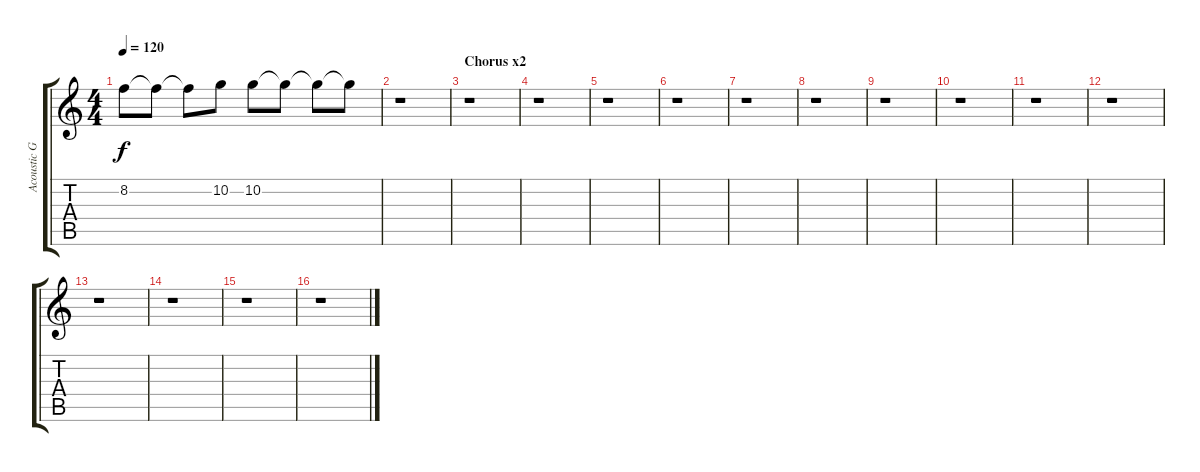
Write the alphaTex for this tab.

\track ("Acoustic Guitar" "Acoustic G") {instrument acousticguitarnylon}
\staff {score tabs}
\tuning (D4 A3 F3 C3 G2 C2) {hide}
\ts (4 4)
\tempo 120
\clef g2
\ks c
8.2.8{dy f} 8.2{t}.8 8.2{t}.8 10.2.8 10.2.8 10.2{t}.8 10.2{t}.8 10.2{t}.8 |
r.1 |
\section ("" "Chorus x2")
r.1 |
r.1 |
r.1 |
r.1 |
r.1 |
r.1 |
r.1 |
r.1 |
r.1 |
r.1 |
r.1 |
r.1 |
r.1 |
r.1
